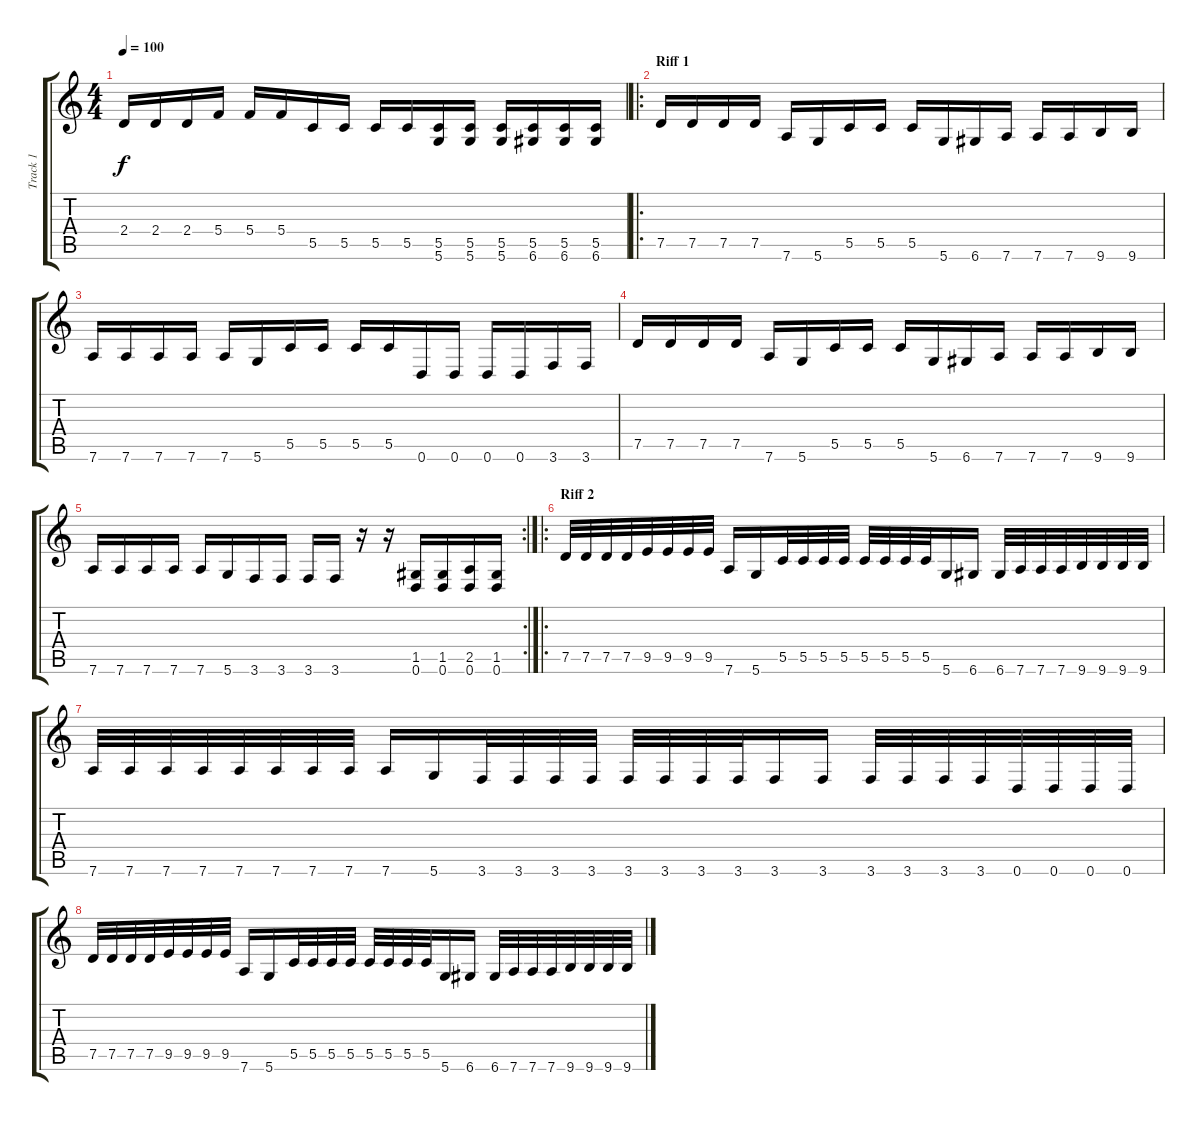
\track ("Track 1" "Track 1") {instrument distortionguitar}
\staff {score tabs}
\tuning (D4 A3 F3 C3 G2 D2) {hide}
\ts (4 4)
\tempo 100
\clef g2
\ks c
2.4.16{dy f} 2.4.16 2.4.16 5.4.16 5.4.16 5.4.16 5.5.16 5.5.16 5.5.16 5.5.16 (5.5 5.6).16 (5.5 5.6).16 (5.5 5.6).16 (5.5 6.6).16 (5.5 6.6).16 (5.5 6.6).16 |
\ro
\section ("" "Riff 1")
7.5.16 7.5.16 7.5.16 7.5.16 7.6.16 5.6.16 5.5.16 5.5.16 5.5.16 5.6.16 6.6.16 7.6.16 7.6.16 7.6.16 9.6.16 9.6.16 |
7.6.16 7.6.16 7.6.16 7.6.16 7.6.16 5.6.16 5.5.16 5.5.16 5.5.16 5.5.16 0.6.16 0.6.16 0.6.16 0.6.16 3.6.16 3.6.16 |
7.5.16 7.5.16 7.5.16 7.5.16 7.6.16 5.6.16 5.5.16 5.5.16 5.5.16 5.6.16 6.6.16 7.6.16 7.6.16 7.6.16 9.6.16 9.6.16 |
\rc 2
7.6.16 7.6.16 7.6.16 7.6.16 7.6.16 5.6.16 3.6.16 3.6.16 3.6.16 3.6.16 r.16 r.16 (1.5 0.6).16 (1.5 0.6).16 (2.5 0.6).16 (1.5 0.6).16 |
\ro
\section ("" "Riff 2")
7.5.32 7.5.32 7.5.32 7.5.32 9.5.32 9.5.32 9.5.32 9.5.32 7.6.16 5.6.16 5.5.32 5.5.32 5.5.32 5.5.32 5.5.32 5.5.32 5.5.32 5.5.32 5.6.16 6.6.16 6.6.32 7.6.32 7.6.32 7.6.32 9.6.32 9.6.32 9.6.32 9.6.32 |
7.6.32 7.6.32 7.6.32 7.6.32 7.6.32 7.6.32 7.6.32 7.6.32 7.6.16 5.6.16 3.6.32 3.6.32 3.6.32 3.6.32 3.6.32 3.6.32 3.6.32 3.6.32 3.6.16 3.6.16 3.6.32 3.6.32 3.6.32 3.6.32 0.6.32 0.6.32 0.6.32 0.6.32 |
7.5.32 7.5.32 7.5.32 7.5.32 9.5.32 9.5.32 9.5.32 9.5.32 7.6.16 5.6.16 5.5.32 5.5.32 5.5.32 5.5.32 5.5.32 5.5.32 5.5.32 5.5.32 5.6.16 6.6.16 6.6.32 7.6.32 7.6.32 7.6.32 9.6.32 9.6.32 9.6.32 9.6.32
